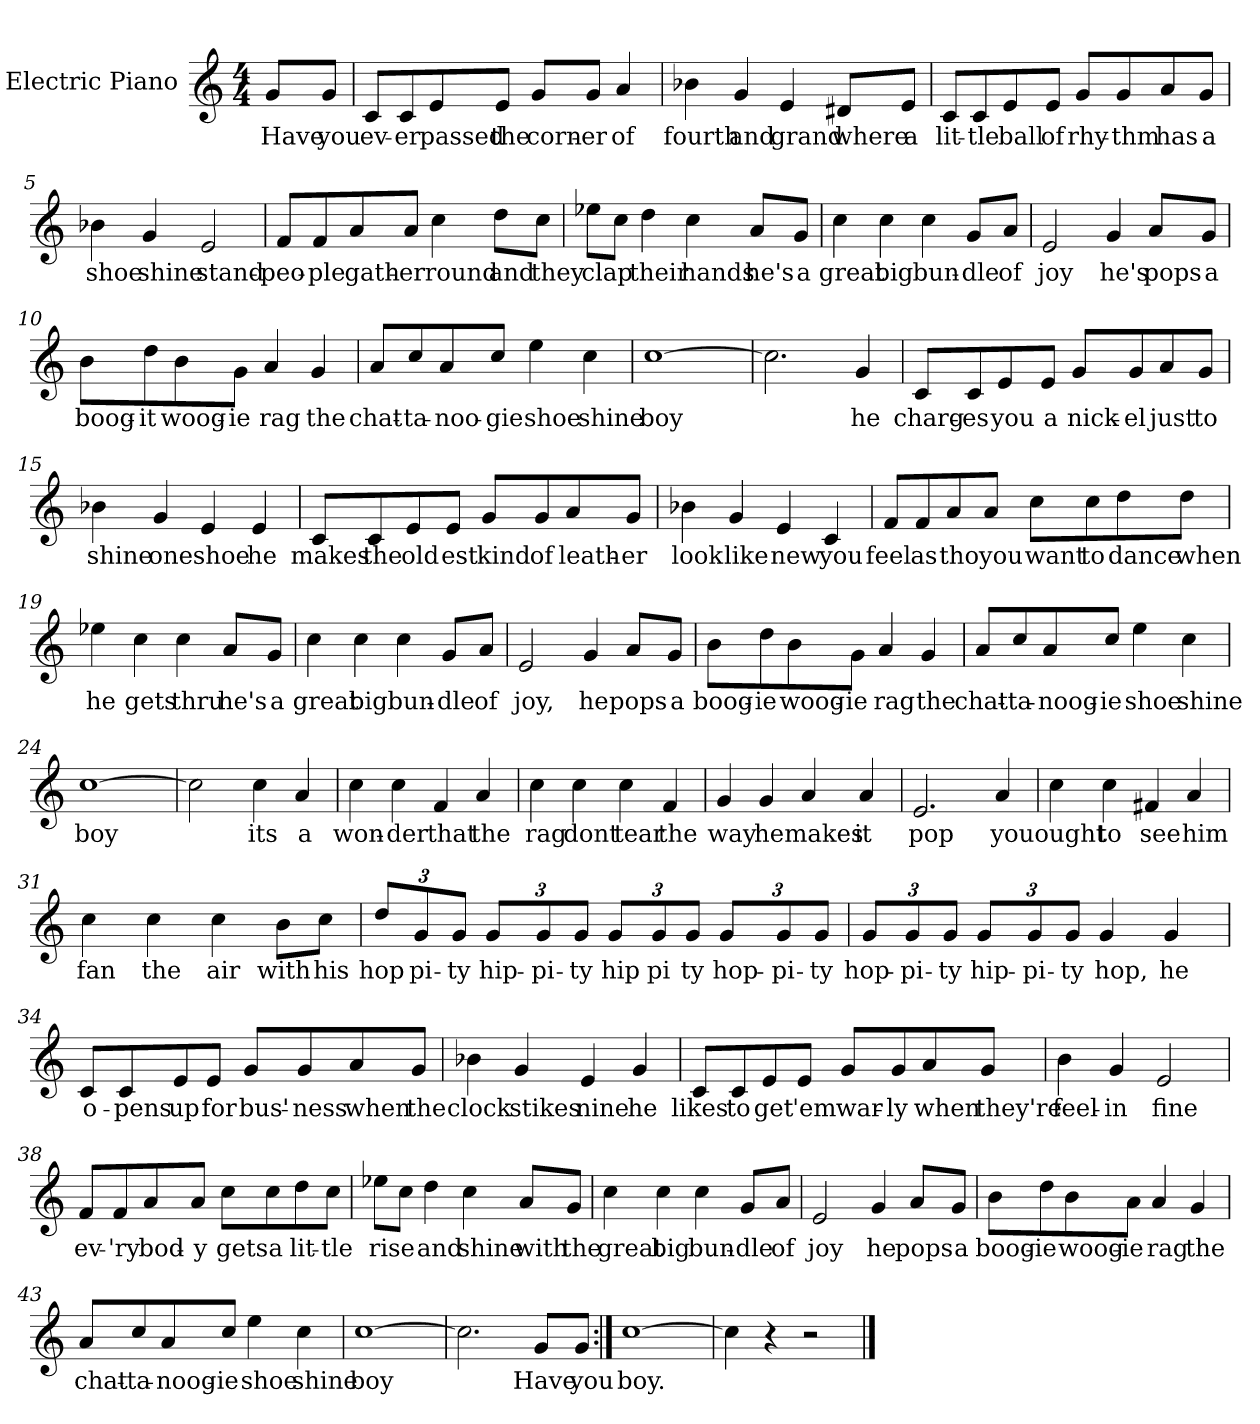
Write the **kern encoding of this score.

**kern	**text
*part1	*part1
*staff1	*staff1
*I"Electric Piano	*
*I'E.Pno	*
*clefG2	*
*k[]	*
*C:	*
*M4/4	*
=1	=1
8g/L	Have
8g/J	you
=2	=2
8c/L	ev-
8c/	-er
8e/	passed
8e/J	the
8g/L	corn-
8g/J	-er
4a/	of
=3	=3
4b-X\	fourth
4g/	and
4e/	grand
8d#X/L	where
8e/J	a
=4	=4
8c/L	lit-
8c/	-tle
8e/	ball
8e/J	of
8g/L	rhy-
8g/	-thm
8a/	has
8g/J	a
!!LO:LB:g=z
=5	=5
4b-X\	shoe
4g/	shine
2e/	stand-
=6	=6
8f/L	peo-
8f/	-ple
8a/	gath-
8a/J	-er
4cc\	round
8dd\L	and
8cc\J	they
=7	=7
8ee-X\L	clap
8cc\J	.
4dd\	their
4cc\	hands
8a/L	he's
8g/J	a
=8	=8
4cc\	great
4cc\	big
4cc\	bun-
8g/L	-dle
8a/J	of
!!LO:LB:g=z
=9	=9
2e/	joy
4g/	he's
8a/L	pops
8g/J	a
=10	=10
8b\L	boog-
8dd\	-it
8b\	woog-
8g\J	-ie
4a/	rag
4g/	the
=11	=11
8a/L	chat-
8cc/	-ta-
8a/	-noo-
8cc/J	-gie
4ee\	shoe
4cc\	shine
=12	=12
[1cc	boy
!!LO:LB:g=z
=13	=13
2.cc\]	.
4g/	he
=14	=14
8c/L	charg-
8c/	-es
8e/	you
8e/J	a
8g/L	nick-
8g/	-el
8a/	just
8g/J	to
=15	=15
4b-X\	shine
4g/	one
4e/	shoe
4e/	he
=16	=16
8c/L	makes
8c/	the
8e/	old
8e/J	est
8g/L	kind
8g/	of
8a/	leath-
8g/J	-er
!!LO:LB:g=z
=17	=17
4b-X\	look
4g/	like
4e/	new
4c/	you
=18	=18
8f/L	feel
8f/	as
8a/	tho
8a/J	you
8cc\L	want
8cc\	to
8dd\	dance
8dd\J	when
=19	=19
4ee-X\	he
4cc\	gets
4cc\	thru
8a/L	he's
8g/J	a
=20	=20
4cc\	great
4cc\	big
4cc\	bun-
8g/L	-dle
8a/J	of
!!LO:LB:g=z
=21	=21
2e/	joy,
4g/	he
8a/L	pops
8g/J	a
=22	=22
8b\L	boog-
8dd\	-ie
8b\	woog-
8g\J	-ie
4a/	rag
4g/	the
=23	=23
8a/L	chat-
8cc/	-ta-
8a/	noog-
8cc/J	-ie
4ee\	shoe
4cc\	shine
=24	=24
[1cc	boy
!!LO:LB:g=z
=25	=25
2cc\]	.
4cc\	its
4a/	a
=26	=26
4cc\	won-
4cc\	-der
4f/	that
4a/	the
=27	=27
4cc\	rag
4cc\	dont
4cc\	tear
4f/	the
=28	=28
4g/	way
4g/	he
4a/	makes
4a/	it
!!LO:LB:g=z
=29	=29
2.e/	pop
4a/	you
=30	=30
4cc\	ought
4cc\	to
4f#X/	see
4a/	him
=31	=31
4cc\	fan
4cc\	the
4cc\	air
8b\L	with
8cc\J	his
=32	=32
*Xbrackettup	*
12dd/L	hop
12g/	pi-
12g/J	-ty
12g/L	hip-
12g/	-pi-
12g/J	-ty
12g/L	hip
12g/	pi
12g/J	ty
12g/L	hop-
12g/	-pi-
12g/J	-ty
!!LO:PB:g=z
=33	=33
12g/L	hop-
12g/	-pi-
12g/J	-ty
12g/L	hip-
12g/	-pi-
12g/J	-ty
4g/	hop,
4g/	he
=34	=34
8c/L	o-
8c/	-pens
8e/	up
8e/J	for
8g/L	bus'-
8g/	-ness
8a/	when
8g/J	the
=35	=35
4b-X\	clock
4g/	stikes
4e/	nine
4g/	he
!!LO:LB:g=z
=36	=36
8c/L	likes
8c/	to
8e/	get
8e/J	'em
8g/L	war-
8g/	-ly
8a/	when
8g/J	they're
=37	=37
4b\	feel-
4g/	-in
2e/	fine
=38	=38
8f/L	ev-
8f/	-'ry
8a/	bod-
8a/J	-y
8cc\L	gets
8cc\	a
8dd\	lit-
8cc\J	-tle
!!LO:LB:g=z
=39	=39
8ee-X\L	rise
8cc\J	.
4dd\	and
4cc\	shine
8a/L	with
8g/J	the
=40	=40
4cc\	great
4cc\	big
4cc\	bun-
8g/L	-dle
8a/J	of
=41	=41
2e/	joy
4g/	he
8a/L	pops
8g/J	a
=42	=42
8b\L	boog-
8dd\	-ie
8b\	woog-
8a\J	-ie
4a/	rag
4g/	the
!!LO:LB:g=z
=43	=43
8a/L	chat-
8cc/	-ta-
8a/	-noog-
8cc/J	-ie
4ee\	shoe
4cc\	shine
=44	=44
[1cc	boy
=45	=45
2.cc\]	.
8g/L	Have
8g/J	you
=46:|!	=46:|!
[1cc	boy.
=47	=47
4cc\]	.
4r	.
2r	.
==	==
*-	*-
